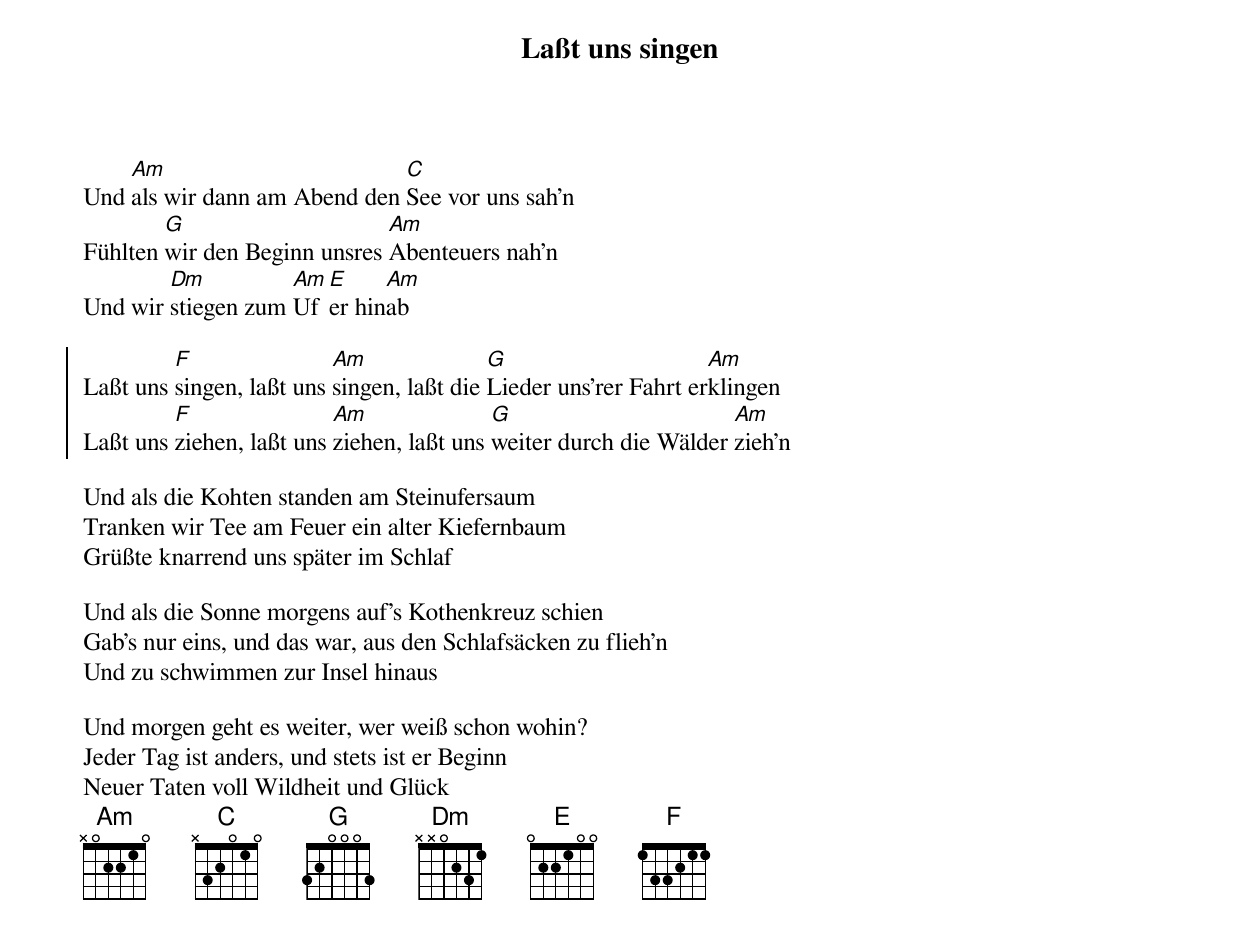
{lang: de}
{title: Laßt uns singen}

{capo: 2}

Und [Am]als wir dann am Abend den [C]See vor uns sah'n
Fühlten [G]wir den Beginn unsres [Am]Abenteuers nah'n
Und wir [Dm]stiegen zum [Am]Uf[E]er hin[Am]ab

{soc}
Laßt uns [F]singen, laßt uns [Am]singen, laßt die [G]Lieder uns'rer Fahrt er[Am]klingen
Laßt uns [F]ziehen, laßt uns [Am]ziehen, laßt uns [G]weiter durch die Wälder [Am]zieh'n
{eoc}

Und als die Kohten standen am Steinufersaum
Tranken wir Tee am Feuer ein alter Kiefernbaum
Grüßte knarrend uns später im Schlaf

Und als die Sonne morgens auf's Kothenkreuz schien
Gab's nur eins, und das war, aus den Schlafsäcken zu flieh'n
Und zu schwimmen zur Insel hinaus

Und morgen geht es weiter, wer weiß schon wohin?
Jeder Tag ist anders, und stets ist er Beginn
Neuer Taten voll Wildheit und Glück
